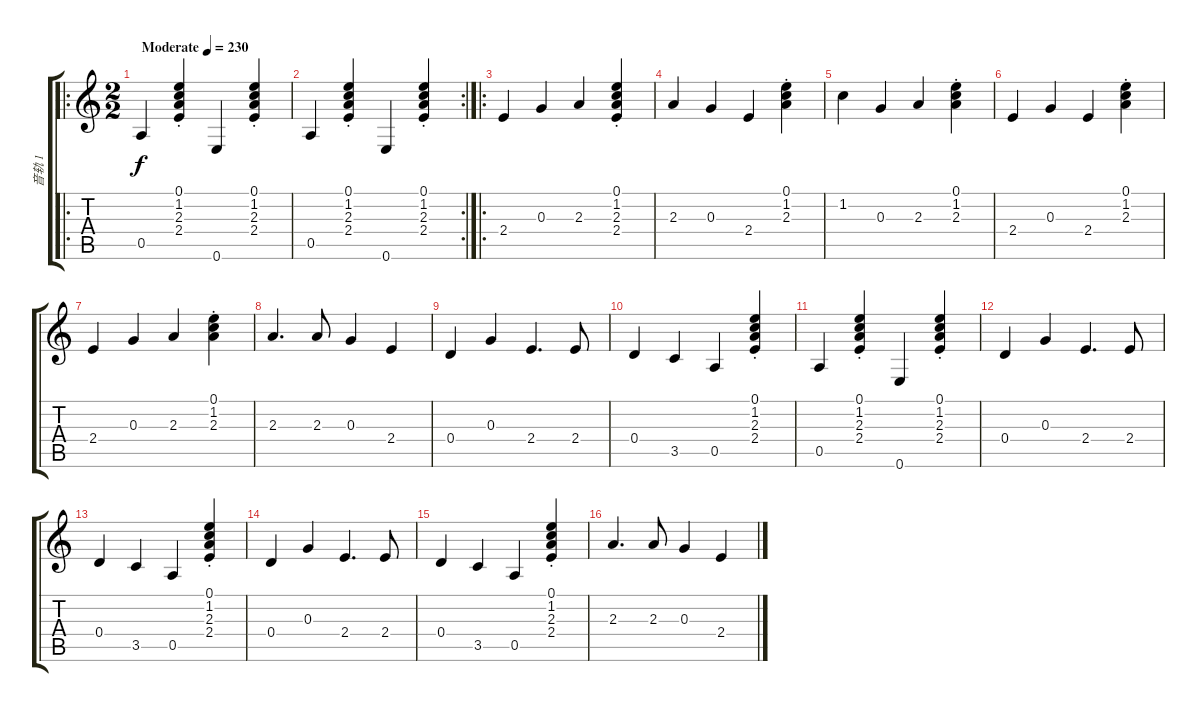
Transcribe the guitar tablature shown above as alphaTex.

\track ("音轨 1" "音轨 1") {instrument acousticguitarsteel}
\staff {score tabs}
\tuning (E4 B3 G3 D3 A2 E2) {hide}
\ro
\ts (2 2)
\tempo (230 "Moderate")
\clef g2
\ks c
0.5.4{dy f instrument acousticguitarsteel} (0.1{st} 1.2 2.3 2.4).4 0.6.4 (0.1{st} 1.2 2.3 2.4).4 |
\rc 2
0.5.4 (0.1{st} 1.2 2.3 2.4).4 0.6.4 (0.1{st} 1.2 2.3 2.4).4 |
\ro
2.4.4 0.3.4 2.3.4 (0.1 1.2 2.3 2.4{st}).4 |
2.3.4 0.3.4 2.4.4 (0.1{st} 1.2 2.3).4 |
1.2.4 0.3.4 2.3.4 (0.1{st} 1.2 2.3).4 |
2.4.4 0.3.4 2.4.4 (0.1{st} 1.2 2.3).4 |
2.4.4 0.3.4 2.3.4 (0.1{st} 1.2 2.3).4 |
2.3.4{d} 2.3.8 0.3.4 2.4.4 |
0.4.4 0.3.4 2.4.4{d} 2.4.8 |
0.4.4 3.5.4 0.5.4 (0.1{st} 1.2 2.3 2.4).4 |
0.5.4 (0.1{st} 1.2 2.3 2.4).4 0.6.4 (0.1{st} 1.2 2.3 2.4).4 |
0.4.4 0.3.4 2.4.4{d} 2.4.8 |
0.4.4 3.5.4 0.5.4 (0.1{st} 1.2 2.3 2.4).4 |
0.4.4 0.3.4 2.4.4{d} 2.4.8 |
0.4.4 3.5.4 0.5.4 (0.1{st} 1.2 2.3 2.4).4 |
2.3.4{d} 2.3.8 0.3.4 2.4.4
